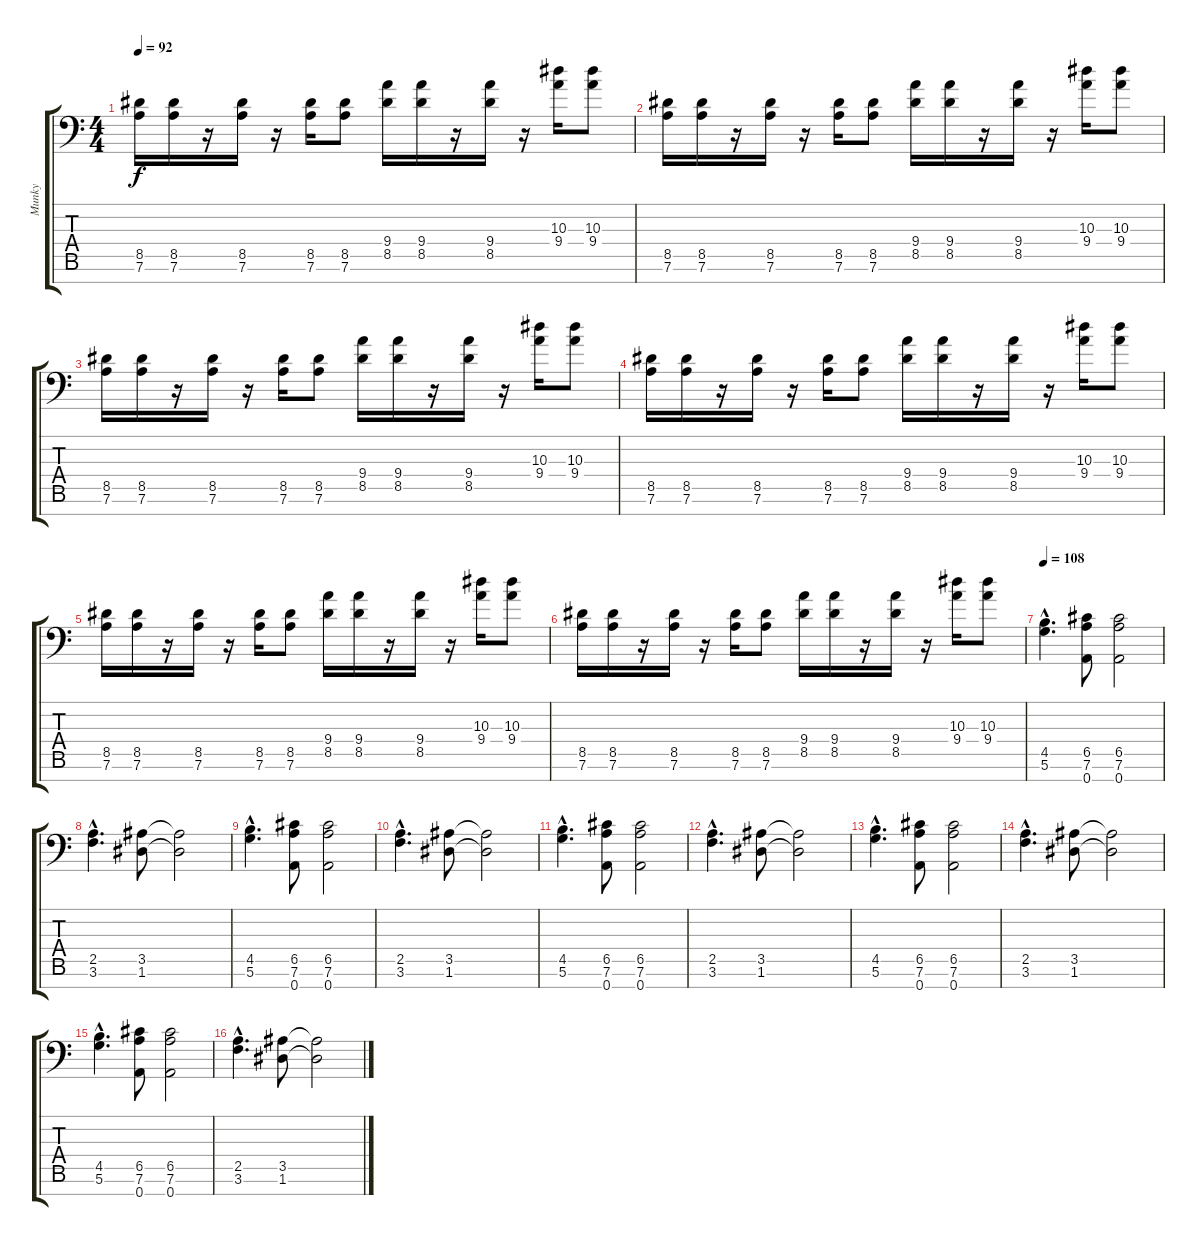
\track ("Munky" "Munky") {instrument distortionguitar}
\staff {score tabs}
\tuning (D4 A3 F3 C3 G2 D2 A1) {hide}
\ts (4 4)
\tempo 92
\clef f4
\ks c
(8.5 7.6).16{dy f} (8.5 7.6).16 r.16 (8.5 7.6).16 r.16 (8.5 7.6).16 (8.5 7.6).8 (9.4 8.5).16 (9.4 8.5).16 r.16 (9.4 8.5).16 r.16 (10.3 9.4).16 (10.3 9.4).8 |
(8.5 7.6).16 (8.5 7.6).16 r.16 (8.5 7.6).16 r.16 (8.5 7.6).16 (8.5 7.6).8 (9.4 8.5).16 (9.4 8.5).16 r.16 (9.4 8.5).16 r.16 (10.3 9.4).16 (10.3 9.4).8 |
(8.5 7.6).16 (8.5 7.6).16 r.16 (8.5 7.6).16 r.16 (8.5 7.6).16 (8.5 7.6).8 (9.4 8.5).16 (9.4 8.5).16 r.16 (9.4 8.5).16 r.16 (10.3 9.4).16 (10.3 9.4).8 |
(8.5 7.6).16 (8.5 7.6).16 r.16 (8.5 7.6).16 r.16 (8.5 7.6).16 (8.5 7.6).8 (9.4 8.5).16 (9.4 8.5).16 r.16 (9.4 8.5).16 r.16 (10.3 9.4).16 (10.3 9.4).8 |
(8.5 7.6).16 (8.5 7.6).16 r.16 (8.5 7.6).16 r.16 (8.5 7.6).16 (8.5 7.6).8 (9.4 8.5).16 (9.4 8.5).16 r.16 (9.4 8.5).16 r.16 (10.3 9.4).16 (10.3 9.4).8 |
(8.5 7.6).16 (8.5 7.6).16 r.16 (8.5 7.6).16 r.16 (8.5 7.6).16 (8.5 7.6).8 (9.4 8.5).16 (9.4 8.5).16 r.16 (9.4 8.5).16 r.16 (10.3 9.4).16 (10.3 9.4).8 |
\tempo 108
(4.5{hac} 5.6{hac}).4{d} (6.5 7.6 0.7).8 (6.5 7.6 0.7).2 |
(2.5{hac} 3.6{hac}).4{d} (3.5 1.6).8 (3.5{t} 1.6{t}).2 |
(4.5{hac} 5.6{hac}).4{d} (6.5 7.6 0.7).8 (6.5 7.6 0.7).2 |
(2.5{hac} 3.6{hac}).4{d} (3.5 1.6).8 (3.5{t} 1.6{t}).2 |
(4.5{hac} 5.6{hac}).4{d} (6.5 7.6 0.7).8 (6.5 7.6 0.7).2 |
(2.5{hac} 3.6{hac}).4{d} (3.5 1.6).8 (3.5{t} 1.6{t}).2 |
(4.5{hac} 5.6{hac}).4{d} (6.5 7.6 0.7).8 (6.5 7.6 0.7).2 |
(2.5{hac} 3.6{hac}).4{d} (3.5 1.6).8 (3.5{t} 1.6{t}).2 |
(4.5{hac} 5.6{hac}).4{d} (6.5 7.6 0.7).8 (6.5 7.6 0.7).2 |
(2.5{hac} 3.6{hac}).4{d} (3.5 1.6).8 (3.5{t} 1.6{t}).2
